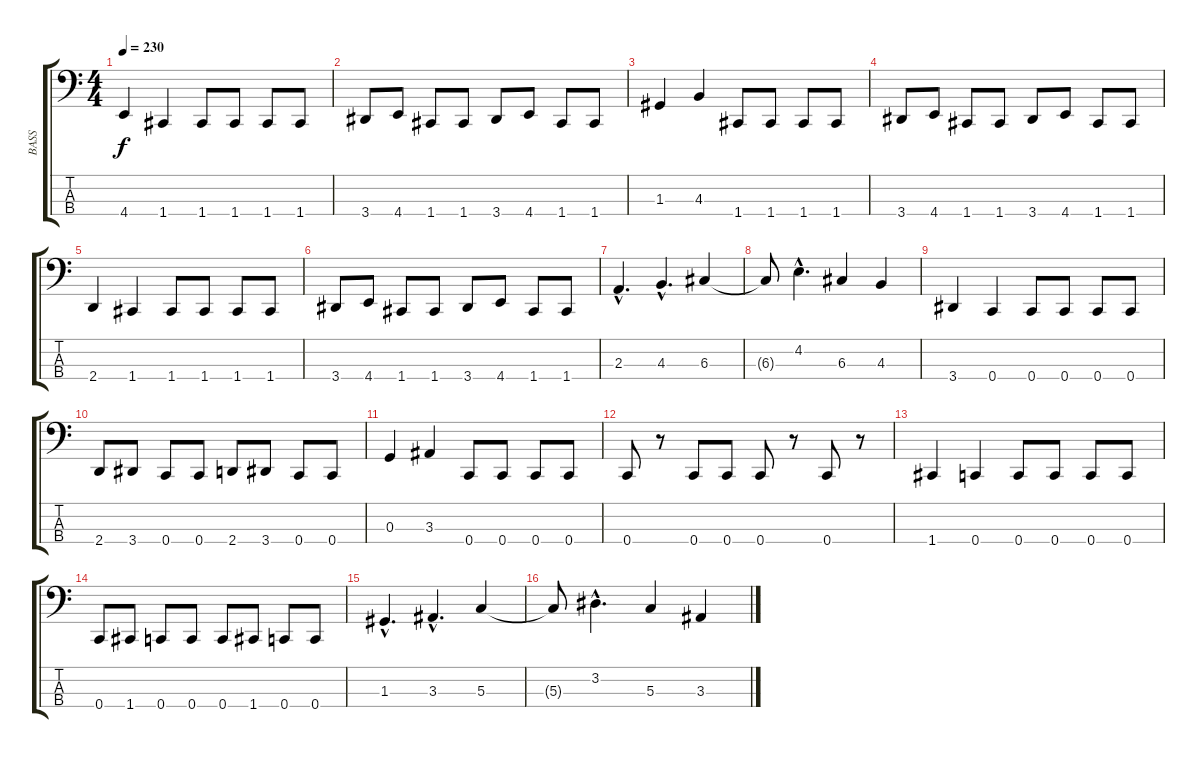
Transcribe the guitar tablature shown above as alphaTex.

\track ("BASS" "BASS") {instrument electricbasspick}
\staff {score tabs}
\tuning (F2 C2 G1 C1) {hide}
\ts (4 4)
\tempo 230
\clef f4
\ks c
4.4.4{dy f} 1.4.4 1.4.8 1.4.8 1.4.8 1.4.8 |
3.4.8 4.4.8 1.4.8 1.4.8 3.4.8 4.4.8 1.4.8 1.4.8 |
1.3.4 4.3.4 1.4.8 1.4.8 1.4.8 1.4.8 |
3.4.8 4.4.8 1.4.8 1.4.8 3.4.8 4.4.8 1.4.8 1.4.8 |
2.4.4 1.4.4 1.4.8 1.4.8 1.4.8 1.4.8 |
3.4.8 4.4.8 1.4.8 1.4.8 3.4.8 4.4.8 1.4.8 1.4.8 |
2.3{hac}.4{d} 4.3{hac}.4{d} 6.3.4 |
6.3{t}.8 4.2{hac}.4{d} 6.3.4 4.3.4 |
3.4.4 0.4.4 0.4.8 0.4.8 0.4.8 0.4.8 |
2.4.8 3.4.8 0.4.8 0.4.8 2.4.8 3.4.8 0.4.8 0.4.8 |
0.3.4 3.3.4 0.4.8 0.4.8 0.4.8 0.4.8 |
0.4.8 r.8 0.4.8 0.4.8 0.4.8 r.8 0.4.8 r.8 |
1.4.4 0.4.4 0.4.8 0.4.8 0.4.8 0.4.8 |
0.4.8 1.4.8 0.4.8 0.4.8 0.4.8 1.4.8 0.4.8 0.4.8 |
1.3{hac}.4{d} 3.3{hac}.4{d} 5.3.4 |
5.3{t}.8 3.2{hac}.4{d} 5.3.4 3.3.4
